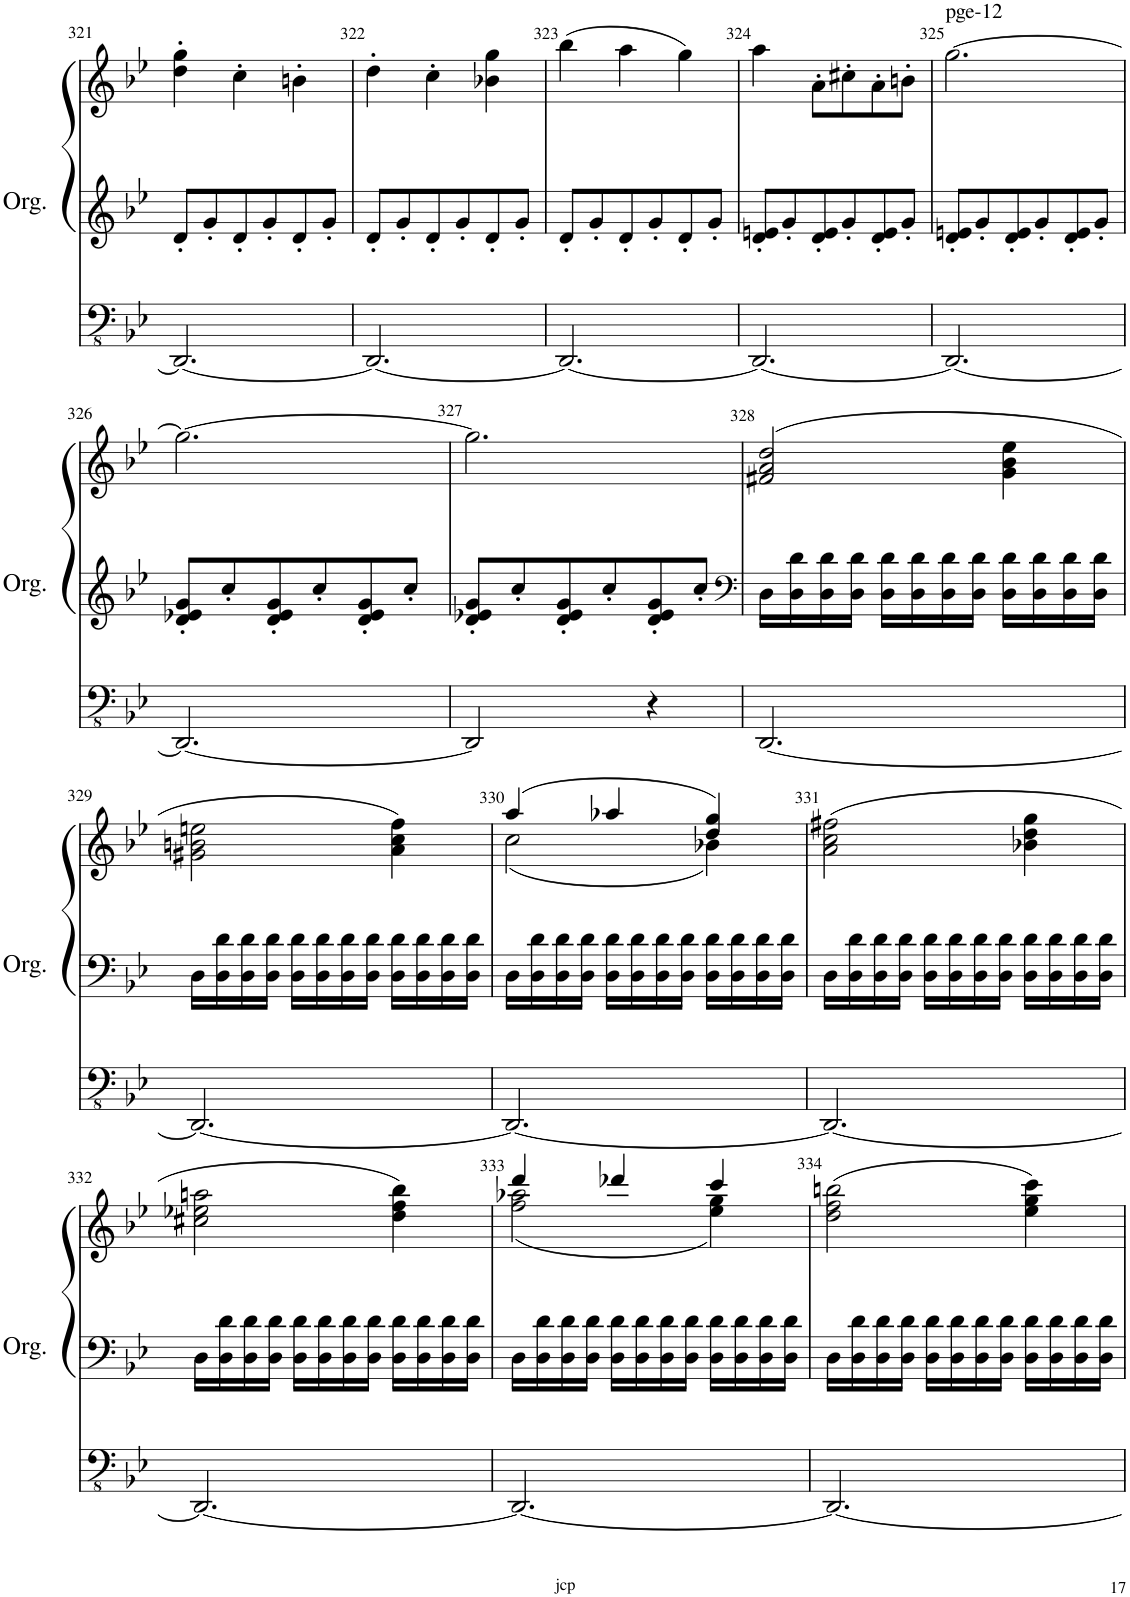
**kern	**kern	**kern
*part1	*part1	*part1
*staff3	*staff2	*staff1
*I"Orgue à tuyaux	*	*
*I'Org.	*	*
!!LO:PB:g=z
*clefFv4	*clefG2	*clefG2
*k[b-e-]	*k[b-e-]	*k[b-e-]
*M3/4	*M3/4	*M3/4
=321	=321	=321
2.DDD/_	8d'/L	4dd\' 4gg\'
.	8g'/	.
.	8d'/	4cc'\
.	8g'/	.
.	8d'/	4bn'\
.	8g'/J	.
=322	=322	=322
2.DDD/_	8d'/L	4dd'\
.	8g'/	.
.	8d'/	4cc'\
.	8g'/	.
.	8d'/	4b-X\ 4gg\
.	8g'/J	.
=323	=323	=323
2.DDD/_	8d'/L	(4bb-\
.	8g'/	.
.	8d'/	4aa\
.	8g'/	.
.	8d'/	4gg\)
.	8g'/J	.
=324	=324	=324
2.DDD/_	8d/' 8en/'L	4aa\
.	8g'/	.
.	8d/' 8e/'	8a'\L
.	8g'/	8cc#X'\
.	8d/' 8e/'	8a'\
.	8g'/J	8bn'\J
=325	=325	=325
!	!	!LO:TX:a:t=pge-12
2.DDD/_	8d/' 8en/'L	[2.gg\
.	8g'/	.
.	8d/' 8e/'	.
.	8g'/	.
.	8d/' 8e/'	.
.	8g'/J	.
!!LO:LB:g=z
=326	=326	=326
2.DDD/_	8d/' 8e-X/' 8g/'L	2.gg\_
.	8cc'/	.
.	8d/' 8e-/' 8g/'	.
.	8cc'/	.
.	8d/' 8e-/' 8g/'	.
.	8cc'/J	.
=327	=327	=327
2DDD/]	8d/' 8e-X/' 8g/'L	2.gg\]
.	8cc'/	.
.	8d/' 8e-/' 8g/'	.
.	8cc'/	.
4r	8d/' 8e-/' 8g/'	.
.	8cc'/J	.
=328	=328	=328
*	*clefF4	*
[2.DDD/	16D\LL	(2f#X/ 2a/ 2dd/
.	16D\ 16d\	.
.	16D\ 16d\	.
.	16D\ 16d\JJ	.
.	16D\ 16d\LL	.
.	16D\ 16d\	.
.	16D\ 16d\	.
.	16D\ 16d\JJ	.
.	16D\ 16d\LL	4g\ 4b-\ 4ee-\
.	16D\ 16d\	.
.	16D\ 16d\	.
.	16D\ 16d\JJ	.
!!LO:LB:g=z
=329	=329	=329
2.DDD/_	16D\LL	2g#X\ 2bn\ 2een\
.	16D\ 16d\	.
.	16D\ 16d\	.
.	16D\ 16d\JJ	.
.	16D\ 16d\LL	.
.	16D\ 16d\	.
.	16D\ 16d\	.
.	16D\ 16d\JJ	.
.	16D\ 16d\LL	4a\ 4cc\ 4ff\)
.	16D\ 16d\	.
.	16D\ 16d\	.
.	16D\ 16d\JJ	.
=330	=330	=330
*	*	*^
2.DDD/_	16D\LL	(4aa/	(2cc\
.	16D\ 16d\	.	.
.	16D\ 16d\	.	.
.	16D\ 16d\JJ	.	.
.	16D\ 16d\LL	4aa-X/	.
.	16D\ 16d\	.	.
.	16D\ 16d\	.	.
.	16D\ 16d\JJ	.	.
.	16D\ 16d\LL	4dd/ 4gg/)	4b-X\)
.	16D\ 16d\	.	.
.	16D\ 16d\	.	.
.	16D\ 16d\JJ	.	.
*	*	*v	*v
=331	=331	=331
2.DDD/_	16D\LL	(2a\ 2cc\ 2ff#X\
.	16D\ 16d\	.
.	16D\ 16d\	.
.	16D\ 16d\JJ	.
.	16D\ 16d\LL	.
.	16D\ 16d\	.
.	16D\ 16d\	.
.	16D\ 16d\JJ	.
.	16D\ 16d\LL	4b-X\ 4dd\ 4gg\
.	16D\ 16d\	.
.	16D\ 16d\	.
.	16D\ 16d\JJ	.
!!LO:LB:g=z
=332	=332	=332
2.DDD/_	16D\LL	2cc#X\ 2ee-X\ 2aan\
.	16D\ 16d\	.
.	16D\ 16d\	.
.	16D\ 16d\JJ	.
.	16D\ 16d\LL	.
.	16D\ 16d\	.
.	16D\ 16d\	.
.	16D\ 16d\JJ	.
.	16D\ 16d\LL	4dd\ 4ff\ 4bb-\)
.	16D\ 16d\	.
.	16D\ 16d\	.
.	16D\ 16d\JJ	.
=333	=333	=333
*	*	*^
2.DDD/_	16D\LL	4ddd/	(2ff\ 2aa-X\
.	16D\ 16d\	.	.
.	16D\ 16d\	.	.
.	16D\ 16d\JJ	.	.
.	16D\ 16d\LL	4ddd-X/	.
.	16D\ 16d\	.	.
.	16D\ 16d\	.	.
.	16D\ 16d\JJ	.	.
.	16D\ 16d\LL	4ccc/	4ee-\ 4gg\)
.	16D\ 16d\	.	.
.	16D\ 16d\	.	.
.	16D\ 16d\JJ	.	.
*	*	*v	*v
=334	=334	=334
2.DDD/_	16D\LL	(2dd\ 2ff\ 2bbn\
.	16D\ 16d\	.
.	16D\ 16d\	.
.	16D\ 16d\JJ	.
.	16D\ 16d\LL	.
.	16D\ 16d\	.
.	16D\ 16d\	.
.	16D\ 16d\JJ	.
.	16D\ 16d\LL	4ee-\ 4gg\ 4ccc\)
.	16D\ 16d\	.
.	16D\ 16d\	.
.	16D\ 16d\JJ	.
=	=	=
*-	*-	*-
